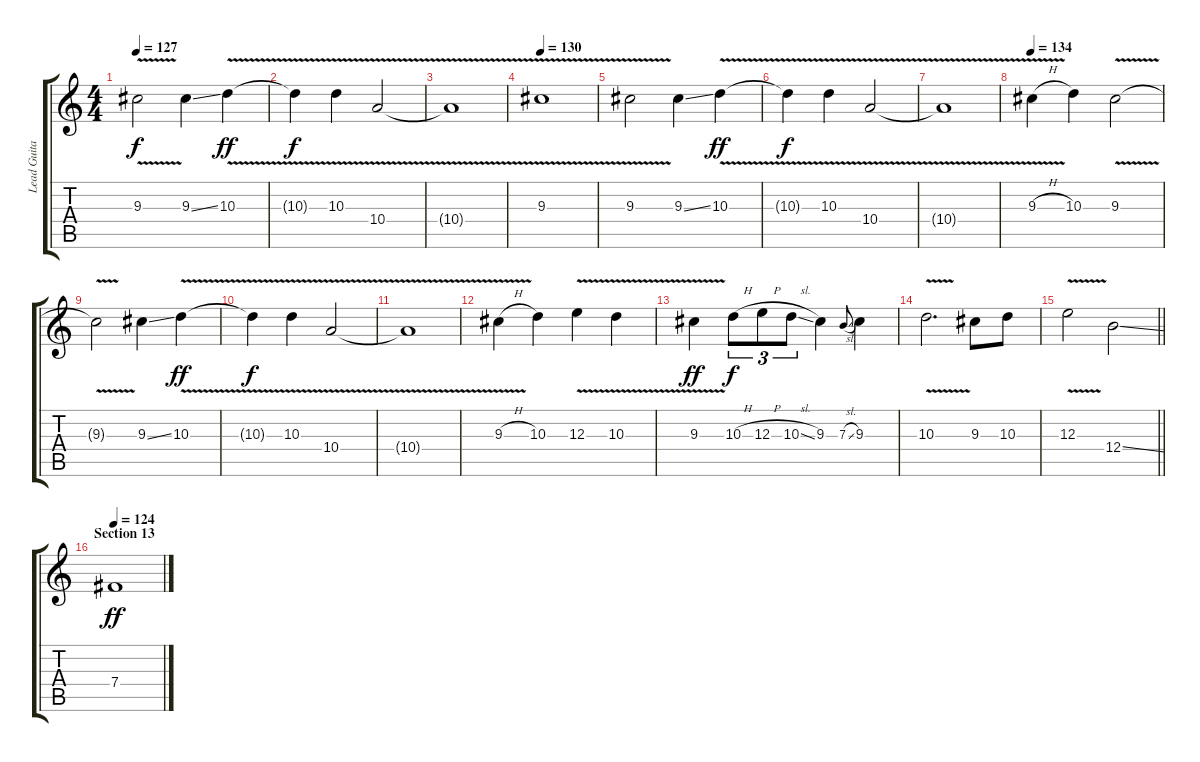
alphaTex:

\track ("Lead Guitar (Distortion with Delay)" "Lead Guita") {instrument overdrivenguitar}
\staff {score tabs}
\tuning (Db4 Ab3 E3 B2 Gb2 Db2) {hide}
\ts (4 4)
\tempo 127
\clef g2
\ks c
9.3{v}.2{dy f} 9.3{ss}.4 10.3{v}.4{dy ff} |
10.3{t}.4{dy f} 10.3{v}.4 10.4{v}.2 |
10.4{v t}.1 |
\tempo 130
9.3{v}.1 |
9.3{v}.2 9.3{ss}.4 10.3{v}.4{dy ff} |
10.3{t}.4{dy f} 10.3{v}.4 10.4{v}.2 |
10.4{v t}.1 |
\tempo 134
9.3{v h}.4 10.3.4 9.3{v}.2 |
9.3{v t}.2 9.3{ss}.4 10.3{v}.4{dy ff} |
10.3{t}.4{dy f} 10.3{v}.4 10.4{v}.2 |
10.4{v t}.1 |
9.3{v h}.4 10.3.4 12.3{v}.4 10.3{v}.4 |
9.3{v}.4{dy ff} 10.3{h}.8{tu (3 2) dy f} 12.3{h}.8{tu (3 2)} 10.3{sl}.8{tu (3 2)} 9.3.4 7.3{sl}.8{gr onbeat} 9.3.4 |
10.3{v}.2{d} 9.3.8 10.3.8 |
\barLineRight lightlight
12.3{v}.2 12.4{ss}.2 |
\section ("" "Section 13")
\tempo 124
7.4.1{dy ff}
